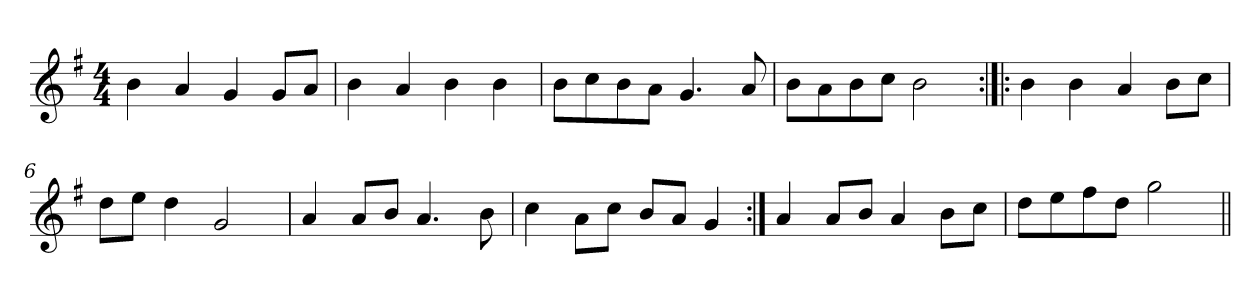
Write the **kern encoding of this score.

**kern
*part1
*staff1
*clefG2
*k[f#]
*G:
*M4/4
=1
4b\
4a/
4g/
8g/L
8a/J
=2
4b\
4a/
4b\
4b\
=3
8b\L
8cc\
8b\
8a\J
4.g/
8a/
=4
8b\L
8a\
8b\
8cc\J
2b\
=5:|!|:
4b\
4b\
4a/
8b\L
8cc\J
=6
8dd\L
8ee\J
4dd\
2g/
=7
4a/
8a/L
8b/J
4.a/
8b\
!!LO:LB:g=z
=8
4cc\
8a\L
8cc\J
8b/L
8a/J
4g/
=9:|!
4a/
8a/L
8b/J
4a/
8b\L
8cc\J
=10
8dd\L
8ee\
8ff#\
8dd\J
2gg\
=||
*-
